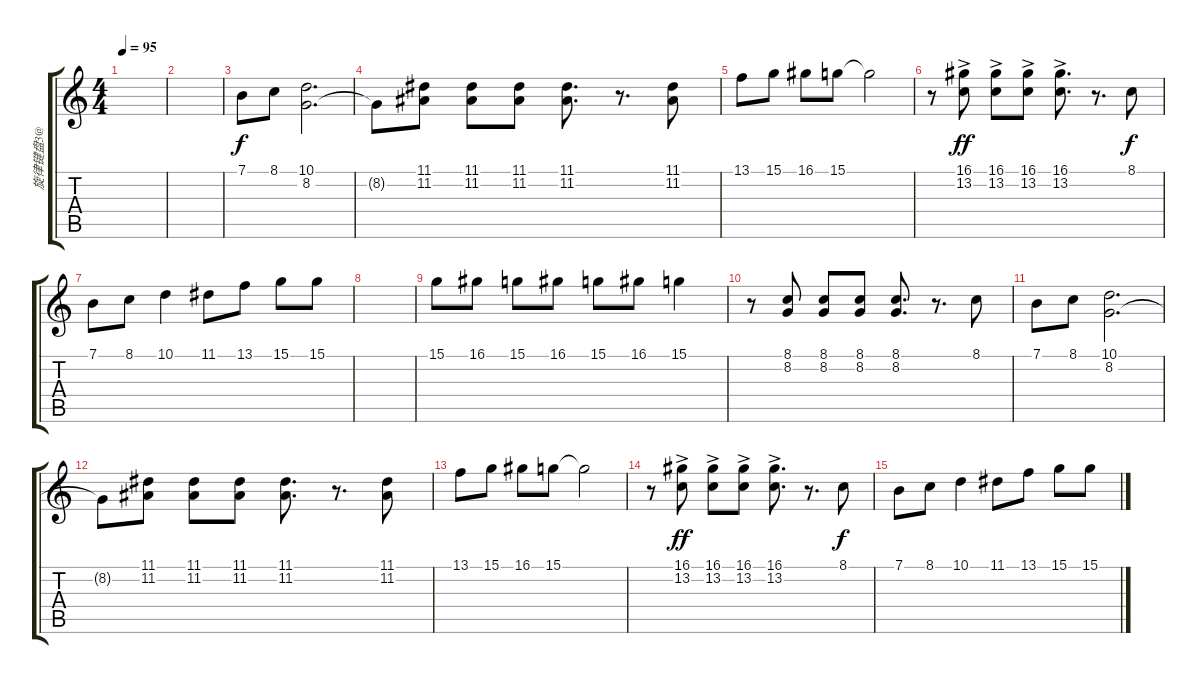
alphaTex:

\track ("旋律键盘3@" "旋律键盘3@") {instrument glockenspiel}
\staff {score tabs}
\tuning (E4 B3 G3 D3 A2 E2) {hide}
\ts (4 4)
\tempo 95
\clef g2
\ks c
|
|
7.1.8{dy f} 8.1.8 (10.1 8.2).2{d} |
8.2{t}.8 (11.1 11.2).8 (11.1 11.2).8 (11.1 11.2).8 (11.1 11.2).8{d} r.8{d} (11.1 11.2).8 |
13.1.8 15.1.8 16.1.8 15.1.8 15.1{t}.2 |
r.8 (16.1{ac} 13.2).8{dy ff} (16.1{ac} 13.2).8 (16.1{ac} 13.2).8 (16.1{ac} 13.2).8{d} r.8{d} 8.1.8{dy f} |
7.1.8 8.1.8 10.1.4 11.1.8 13.1.8 15.1.8 15.1.8 |
|
15.1.8 16.1.8 15.1.8 16.1.8 15.1.8 16.1.8 15.1.4 |
r.8 (8.1 8.2).8 (8.1 8.2).8 (8.1 8.2).8 (8.1 8.2).8{d} r.8{d} 8.1.8 |
7.1.8 8.1.8 (10.1 8.2).2{d} |
8.2{t}.8 (11.1 11.2).8 (11.1 11.2).8 (11.1 11.2).8 (11.1 11.2).8{d} r.8{d} (11.1 11.2).8 |
13.1.8 15.1.8 16.1.8 15.1.8 15.1{t}.2 |
r.8 (16.1{ac} 13.2).8{dy ff} (16.1{ac} 13.2).8 (16.1{ac} 13.2).8 (16.1{ac} 13.2).8{d} r.8{d txt ""} 8.1.8{dy f} |
7.1.8 8.1.8 10.1.4 11.1.8 13.1.8 15.1.8 15.1.8
